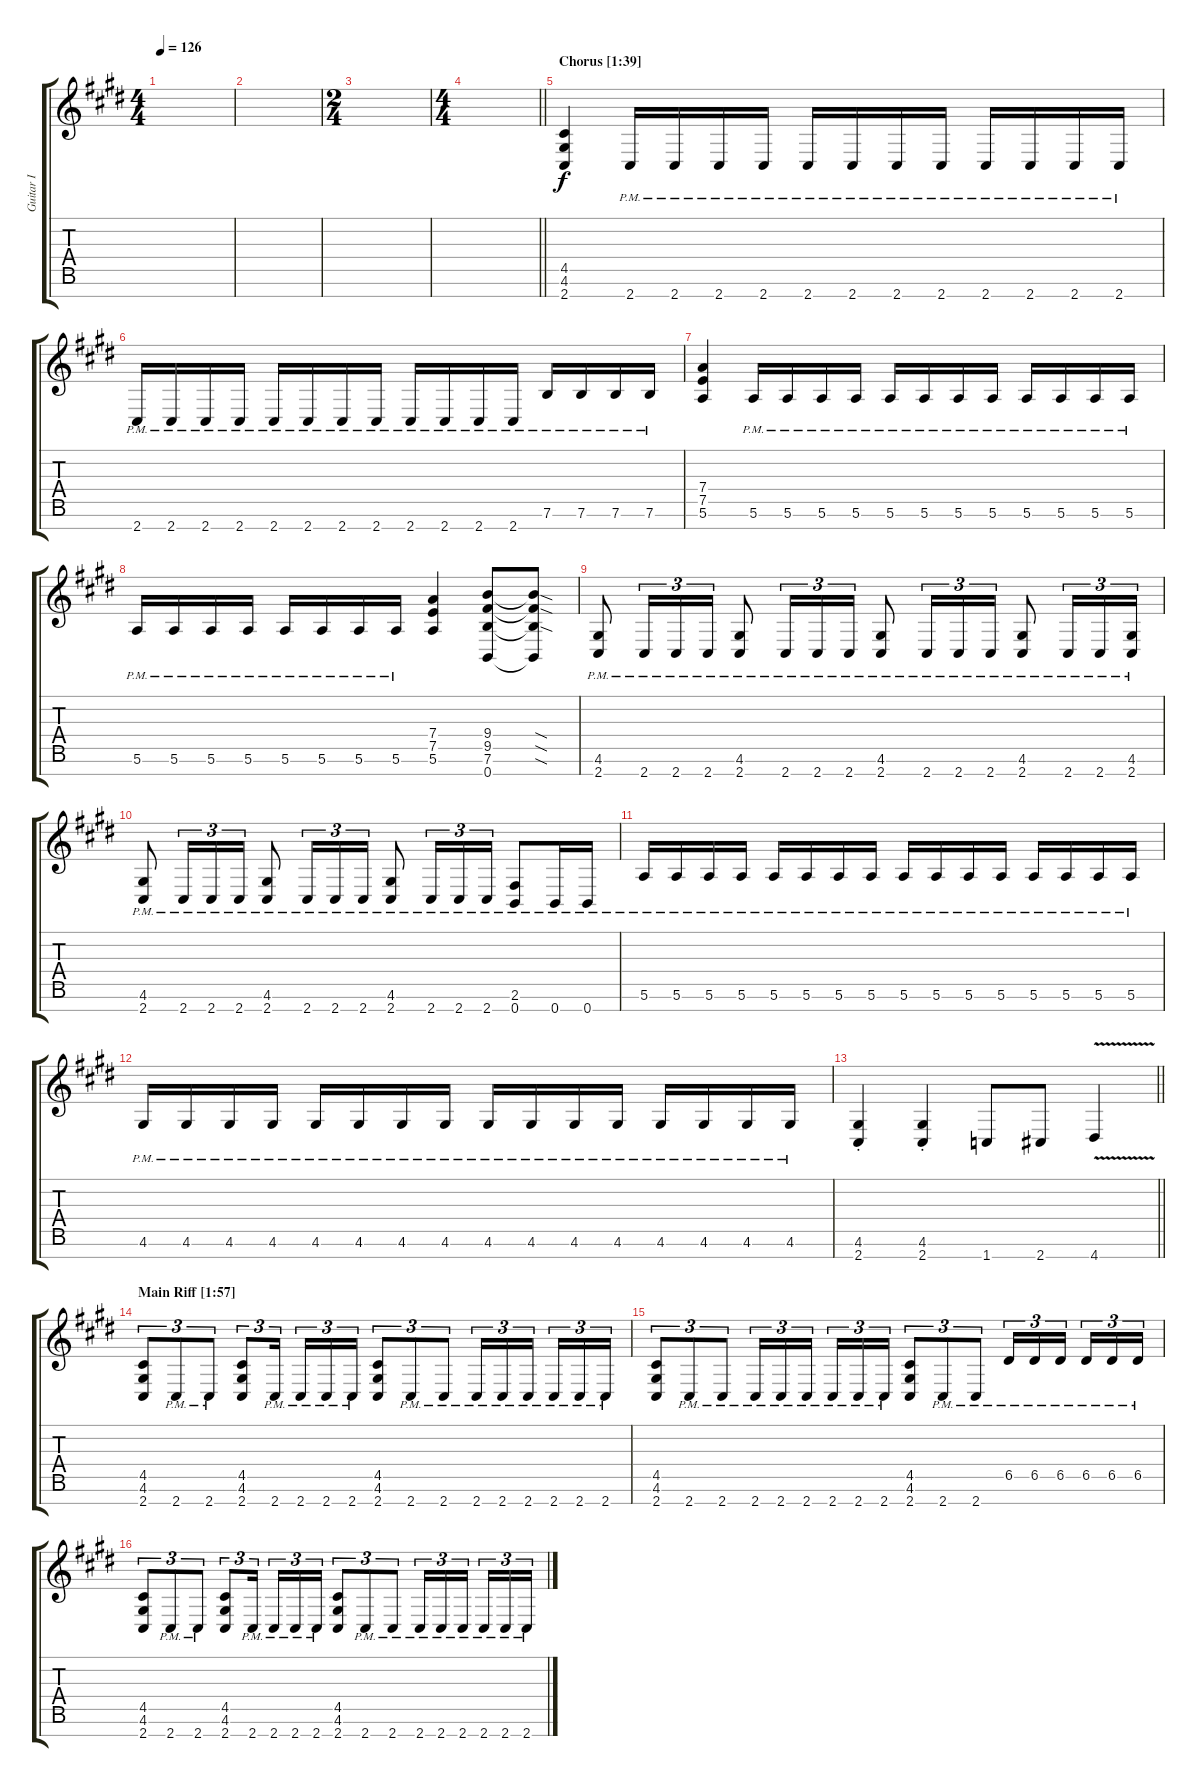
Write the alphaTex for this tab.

\track ("Guitar I" "Guitar I") {instrument distortionguitar}
\staff {score tabs}
\tuning (E4 B3 G3 D3 A2 E2 B1) {hide}
\ts (4 4)
\tempo 126
\clef g2
\ks c#minor
|
|
\ts (2 4)
|
\ts (4 4)
\barLineRight lightlight
|
\section ("" "Chorus [1:39]")
(4.5 4.6 2.7).4{volume 11} 2.7{pm}.16 2.7{pm}.16 2.7{pm}.16 2.7{pm}.16 2.7{pm}.16 2.7{pm}.16 2.7{pm}.16 2.7{pm}.16 2.7{pm}.16 2.7{pm}.16 2.7{pm}.16 2.7{pm}.16 |
2.7{pm}.16 2.7{pm}.16 2.7{pm}.16 2.7{pm}.16 2.7{pm}.16 2.7{pm}.16 2.7{pm}.16 2.7{pm}.16 2.7{pm}.16 2.7{pm}.16 2.7{pm}.16 2.7{pm}.16 7.6{pm}.16 7.6{pm}.16 7.6{pm}.16 7.6{pm}.16 |
(7.4 7.5 5.6).4 5.6{pm}.16 5.6{pm}.16 5.6{pm}.16 5.6{pm}.16 5.6{pm}.16 5.6{pm}.16 5.6{pm}.16 5.6{pm}.16 5.6{pm}.16 5.6{pm}.16 5.6{pm}.16 5.6{pm}.16 |
5.6{pm}.16 5.6{pm}.16 5.6{pm}.16 5.6{pm}.16 5.6{pm}.16 5.6{pm}.16 5.6{pm}.16 5.6{pm}.16 (7.4 7.5 5.6).4 (9.4 9.5 7.6 0.7).8 (9.4{sod t} 9.5{sod t} 7.6{sod t} 0.7{t}).8 |
(4.6{pm} 2.7{pm}).8 2.7{pm}.16{tu (3 2)} 2.7{pm}.16{tu (3 2)} 2.7{pm}.16{tu (3 2)} (4.6{pm} 2.7{pm}).8 2.7{pm}.16{tu (3 2)} 2.7{pm}.16{tu (3 2)} 2.7{pm}.16{tu (3 2)} (4.6{pm} 2.7{pm}).8 2.7{pm}.16{tu (3 2)} 2.7{pm}.16{tu (3 2)} 2.7{pm}.16{tu (3 2)} (4.6{pm} 2.7{pm}).8 2.7{pm}.16{tu (3 2)} 2.7{pm}.16{tu (3 2)} (4.6{pm} 2.7{pm}).16{tu (3 2)} |
(4.6{pm} 2.7{pm}).8 2.7{pm}.16{tu (3 2)} 2.7{pm}.16{tu (3 2)} 2.7{pm}.16{tu (3 2)} (4.6{pm} 2.7{pm}).8 2.7{pm}.16{tu (3 2)} 2.7{pm}.16{tu (3 2)} 2.7{pm}.16{tu (3 2)} (4.6{pm} 2.7{pm}).8 2.7{pm}.16{tu (3 2)} 2.7{pm}.16{tu (3 2)} 2.7{pm}.16{tu (3 2)} (2.6{pm} 0.7{pm}).8 0.7{pm}.16 0.7{pm}.16 |
5.6{pm}.16 5.6{pm}.16 5.6{pm}.16 5.6{pm}.16 5.6{pm}.16 5.6{pm}.16 5.6{pm}.16 5.6{pm}.16 5.6{pm}.16 5.6{pm}.16 5.6{pm}.16 5.6{pm}.16 5.6{pm}.16 5.6{pm}.16 5.6{pm}.16 5.6{pm}.16 |
4.6{pm}.16 4.6{pm}.16 4.6{pm}.16 4.6{pm}.16 4.6{pm}.16 4.6{pm}.16 4.6{pm}.16 4.6{pm}.16 4.6{pm}.16 4.6{pm}.16 4.6{pm}.16 4.6{pm}.16 4.6{pm}.16 4.6{pm}.16 4.6{pm}.16 4.6{pm}.16 |
\barLineRight lightlight
(4.6{st} 2.7{st}).4 (4.6{st} 2.7{st}).4 1.7.8 2.7.8 4.7{v}.4 |
\section ("" "Main Riff [1:57]")
(4.5 4.6 2.7).8{tu (3 2)} 2.7{pm}.8{tu (3 2)} 2.7{pm}.8{tu (3 2)} (4.5 4.6 2.7).8{tu (3 2)} 2.7{pm}.16{tu (3 2) beam splitsecondary} 2.7{pm}.16{tu (3 2)} 2.7{pm}.16{tu (3 2)} 2.7{pm}.16{tu (3 2)} (4.5 4.6 2.7).8{tu (3 2)} 2.7{pm}.8{tu (3 2)} 2.7{pm}.8{tu (3 2)} 2.7{pm}.16{tu (3 2)} 2.7{pm}.16{tu (3 2)} 2.7{pm}.16{tu (3 2) beam splitsecondary} 2.7{pm}.16{tu (3 2)} 2.7{pm}.16{tu (3 2)} 2.7{pm}.16{tu (3 2)} |
(4.5 4.6 2.7).8{tu (3 2)} 2.7{pm}.8{tu (3 2)} 2.7{pm}.8{tu (3 2)} 2.7{pm}.16{tu (3 2)} 2.7{pm}.16{tu (3 2)} 2.7{pm}.16{tu (3 2) beam splitsecondary} 2.7{pm}.16{tu (3 2)} 2.7{pm}.16{tu (3 2)} 2.7{pm}.16{tu (3 2)} (4.5 4.6 2.7).8{tu (3 2)} 2.7{pm}.8{tu (3 2)} 2.7{pm}.8{tu (3 2)} 6.5{pm}.16{tu (3 2)} 6.5{pm}.16{tu (3 2)} 6.5{pm}.16{tu (3 2) beam splitsecondary} 6.5{pm}.16{tu (3 2)} 6.5{pm}.16{tu (3 2)} 6.5{pm}.16{tu (3 2)} |
(4.5 4.6 2.7).8{tu (3 2)} 2.7{pm}.8{tu (3 2)} 2.7{pm}.8{tu (3 2)} (4.5 4.6 2.7).8{tu (3 2)} 2.7{pm}.16{tu (3 2) beam splitsecondary} 2.7{pm}.16{tu (3 2)} 2.7{pm}.16{tu (3 2)} 2.7{pm}.16{tu (3 2)} (4.5 4.6 2.7).8{tu (3 2)} 2.7{pm}.8{tu (3 2)} 2.7{pm}.8{tu (3 2)} 2.7{pm}.16{tu (3 2)} 2.7{pm}.16{tu (3 2)} 2.7{pm}.16{tu (3 2) beam splitsecondary} 2.7{pm}.16{tu (3 2)} 2.7{pm}.16{tu (3 2)} 2.7{pm}.16{tu (3 2)}
